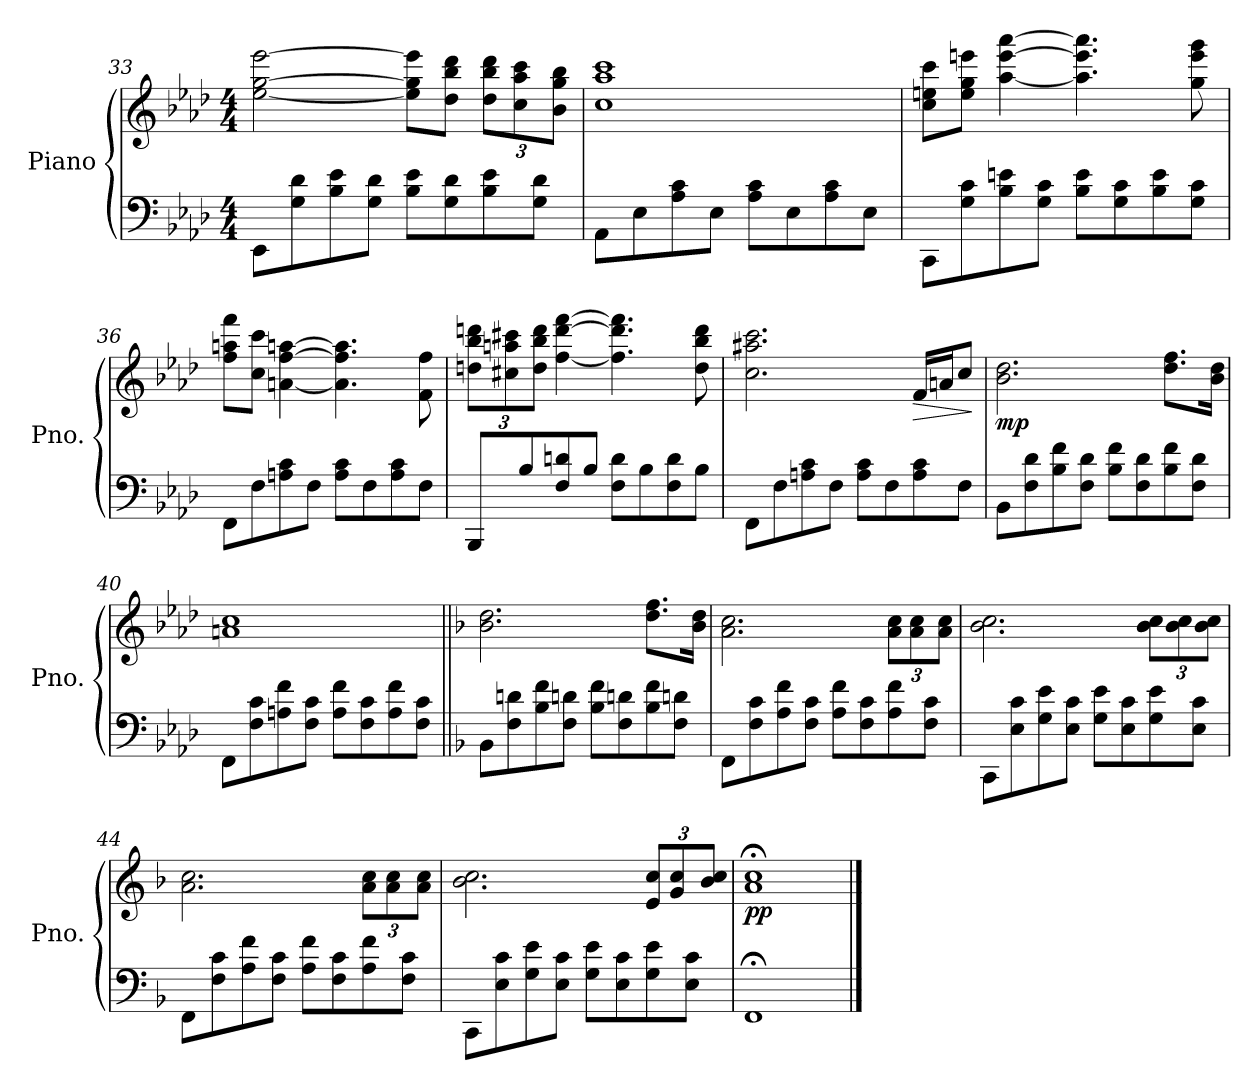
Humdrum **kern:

**kern	**kern	**dynam
*part1	*part1	*part1
*staff2	*staff1	*staff1/2
*I"Piano	*	*
*I'Pno.	*	*
!!LO:LB:g=z
*clefF4	*clefG2	*
*k[b-e-a-d-]	*k[b-e-a-d-]	*
*M4/4	*M4/4	*
=33	=33	=33
8EE-\L	[2ee-\ [2gg\ [2eee-\	.
8G\ 8d-\	.	.
8B-\ 8e-\	.	.
8G\ 8d-\J	.	.
8B-\ 8e-\L	8ee-\] 8gg\] 8eee-\]L	.
8G\ 8d-\	8dd-\ 8bb-\ 8ddd-\J	.
*	*Xbrackettup	*
8B-\ 8e-\	12dd-\ 12bb-\ 12ddd-\L	.
.	12cc\ 12aa-\ 12ccc\	.
8G\ 8d-\J	.	.
.	12b-\ 12gg\ 12bb-\J	.
=34	=34	=34
8AA-\L	1cc 1aa- 1ccc	.
8E-\	.	.
8A-\ 8c\	.	.
8E-\J	.	.
8A-\ 8c\L	.	.
8E-\	.	.
8A-\ 8c\	.	.
8E-\J	.	.
=35	=35	=35
8CC\L	8cc\ 8een\ 8ccc\L	.
8G\ 8c\	8ee\ 8gg\ 8eeen\J	.
8B-\ 8en\	[4aa-\ [4eee\ [4aaa-\	.
8G\ 8c\J	.	.
8B-\ 8e\L	4.aa-\] 4.eee\] 4.aaa-\]	.
8G\ 8c\	.	.
8B-\ 8e\	.	.
8G\ 8c\J	8gg\ 8eee\ 8ggg\	.
=36	=36	=36
8FF\L	8ff\ 8aan\ 8fff\L	.
8F\	8cc\ 8ccc\J	.
8An\ 8c\	[4an\ [4ff\ [4aan\	.
8F\J	.	.
8A\ 8c\L	4.a\] 4.ff\] 4.aa\]	.
8F\	.	.
8A\ 8c\	.	.
8F\J	8f\ 8ff\	.
!!LO:LB:g=z
=37	=37	=37
8BBB-/L	12ddn\ 12bb-\ 12dddn\L	.
.	12cc#X\ 12aan\ 12ccc#X\	.
8B-/	.	.
.	12dd\ 12bb-\ 12ddd\J	.
8F/ 8dn/	[4ff\ [4ddd\ [4fff\	.
8B-/J	.	.
8F\ 8d\L	4.ff\] 4.ddd\] 4.fff\]	.
8B-\	.	.
8F\ 8d\	.	.
8B-\J	8dd\ 8bb-\ 8ddd\	.
=38	=38	=38
8FF\L	2.cc\ 2.aa#X\ 2.ccc\	.
8F\	.	.
8An\ 8c\	.	.
8F\J	.	.
8A\ 8c\L	.	.
8F\	.	.
!	!	!LO:HP:b
8A\ 8c\	16f/LL	>
.	16an/J	.
8F\J	8cc/J	.
.	.	]
=39	=39	=39
!	!	!LO:DY:b
8BB-\L	2.b-\ 2.dd-\	mp
8F\ 8d-\	.	.
8B-\ 8f\	.	.
8F\ 8d-\J	.	.
8B-\ 8f\L	.	.
8F\ 8d-\	.	.
8B-\ 8f\	8.dd-\ 8.ff\L	.
8F\ 8d-\J	.	.
.	16b-\ 16dd-\Jk	.
=40	=40	=40
8FF\L	1an 1cc	.
8F\ 8c\	.	.
8An\ 8f\	.	.
8F\ 8c\J	.	.
8A\ 8f\L	.	.
8F\ 8c\	.	.
8A\ 8f\	.	.
8F\ 8c\J	.	.
!!LO:PB:g=z
=41||	=41||	=41||
*k[b-]	*k[b-]	*
8BB-\L	2.b-\ 2.dd\	.
8F\ 8dn\	.	.
8B-\ 8f\	.	.
8F\ 8dn\J	.	.
8B-\ 8f\L	.	.
8F\ 8dn\	.	.
8B-\ 8f\	8.dd\ 8.ff\L	.
8F\ 8dn\J	.	.
.	16b-\ 16dd\Jk	.
=42	=42	=42
8FF\L	2.a\ 2.cc\	.
8F\ 8c\	.	.
8A\ 8f\	.	.
8F\ 8c\J	.	.
8A\ 8f\L	.	.
8F\ 8c\	.	.
8A\ 8f\	12a\ 12cc\L	.
.	12a\ 12cc\	.
8F\ 8c\J	.	.
.	12a\ 12cc\J	.
=43	=43	=43
8CC\L	2.b-\ 2.cc\	.
8E\ 8c\	.	.
8G\ 8e\	.	.
8E\ 8c\J	.	.
8G\ 8e\L	.	.
8E\ 8c\	.	.
8G\ 8e\	12b-\ 12cc\L	.
.	12b-\ 12cc\	.
8E\ 8c\J	.	.
.	12b-\ 12cc\J	.
=44	=44	=44
8FF\L	2.a\ 2.cc\	.
8F\ 8c\	.	.
8A\ 8f\	.	.
8F\ 8c\J	.	.
8A\ 8f\L	.	.
8F\ 8c\	.	.
8A\ 8f\	12a\ 12cc\L	.
.	12a\ 12cc\	.
8F\ 8c\J	.	.
.	12a\ 12cc\J	.
!!LO:LB:g=z
=45	=45	=45
8CC\L	2.b-\ 2.cc\	.
8E\ 8c\	.	.
8G\ 8e\	.	.
8E\ 8c\J	.	.
8G\ 8e\L	.	.
8E\ 8c\	.	.
8G\ 8e\	12e/ 12cc/L	.
.	12g/ 12cc/	.
8E\ 8c\J	.	.
.	12b-/ 12cc/J	.
=46	=46	=46
!	!	!LO:DY:b
1FF;	1a;< 1cc;<	pp
==	==	==
*-	*-	*-
